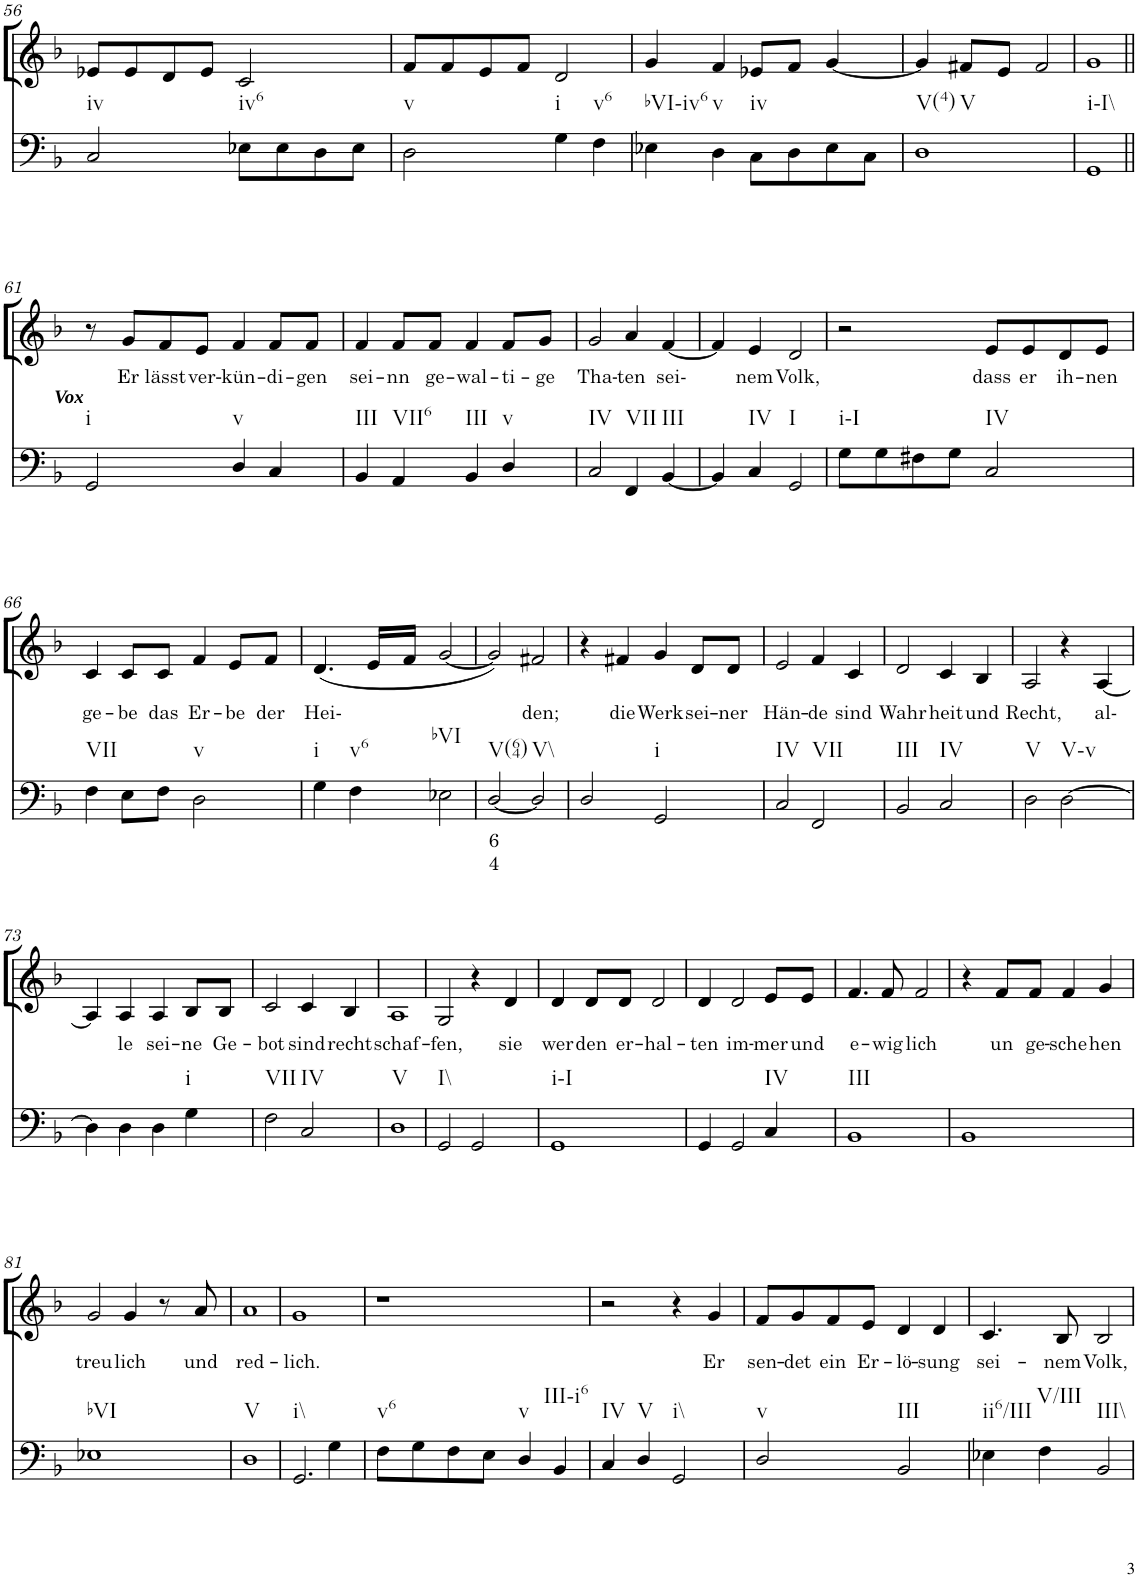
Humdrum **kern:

**kern	**text	**text	**kern	**text
*part2	*part2	*part2	*part1	*part1
*staff2	*staff2	*staff2	*staff1	*staff1
*I"Continuo	*	*	*I"Alto	*
!!LO:PB:g=z
*clefF4	*	*	*clefG2	*
*k[b-]	*	*	*k[b-]	*
*M2/2	*	*	*M2/2	*
=56	=56	=56	=56	=56
!LO:TX:b:t=iv	!	!	!	!
2C/	.	.	8e-X/L	.
.	.	.	8e-/	.
.	.	.	8d/	.
.	.	.	8e-/J	.
!LO:TX:b:t=iv6	!	!	!	!
8E-X\L	.	.	2c/	.
8E-\	.	.	.	.
8D\	.	.	.	.
8E-\J	.	.	.	.
=57	=57	=57	=57	=57
!LO:TX:b:t=v	!	!	!	!
2D\	.	.	8f/L	.
.	.	.	8f/	.
.	.	.	8e/	.
.	.	.	8f/J	.
!LO:TX:b:t=i	!	!	!	!
4G\	.	.	2d/	.
!LO:TX:b:t=v6	!	!	!	!
4F\	.	.	.	.
=58	=58	=58	=58	=58
!LO:TX:b:t=bVI-iv6	!	!	!	!
4E-X\	.	.	4g/	.
!LO:TX:b:t=v	!	!	!	!
4D\	.	.	4f/	.
!LO:TX:b:t=iv	!	!	!	!
8C\L	.	.	8e-X/L	.
8D\	.	.	8f/J	.
8E-\	.	.	[4g/	.
8C\J	.	.	.	.
=59	=59	=59	=59	=59
!LO:TX:b:t=V(4)	!	!	!	!
!LO:TX:b:t=V	!	!	!	!
1D	.	.	4g/]	.
.	.	.	8f#X/L	.
.	.	.	8e/J	.
.	.	.	2f#/	.
=60	=60	=60	=60	=60
!LO:TX:b:t=i\\-I\\	!	!	!	!
1GG	.	.	1g	.
!!LO:LB:g=z
=61||	=61||	=61||	=61||	=61||
!	!	!	!LO:TX:b:Bi:t=Vox	!
!LO:TX:b:t=i	!	!	!	!
2GG/	.	.	8r	.
!	!	!	!	!LO:LY:b
.	.	.	8g/L	Er
!	!	!	!	!LO:LY:b
.	.	.	8f/	lässt
!	!	!	!	!LO:LY:b
.	.	.	8e/J	ver-
!LO:TX:b:t=v	!	!	!	!
!	!	!	!	!LO:LY:b
4D/	.	.	4f/	kün-
!	!	!	!	!LO:LY:b
4C/	.	.	8f/L	di-
!	!	!	!	!LO:LY:b
.	.	.	8f/J	gen
=62	=62	=62	=62	=62
!LO:TX:b:t=III	!	!	!	!
!	!	!	!	!LO:LY:b
4BB-/	.	.	4f/	sei-
!LO:TX:b:t=VII6	!	!	!	!
!	!	!	!	!LO:LY:b
4AA/	.	.	8f/L	nn
!	!	!	!	!LO:LY:b
.	.	.	8f/J	ge-
!LO:TX:b:t=III	!	!	!	!
!	!	!	!	!LO:LY:b
4BB-/	.	.	4f/	wal-
!LO:TX:b:t=v	!	!	!	!
!	!	!	!	!LO:LY:b
4D/	.	.	8f/L	ti-
!	!	!	!	!LO:LY:b
.	.	.	8g/J	ge
=63	=63	=63	=63	=63
!LO:TX:b:t=IV	!	!	!	!
!	!	!	!	!LO:LY:b
2C/	.	.	2g/	Tha-
!LO:TX:b:t=VII	!	!	!	!
!	!	!	!	!LO:LY:b
4FF/	.	.	4a/	ten
!LO:TX:b:t=III	!	!	!	!
!	!	!	!	!LO:LY:b
[4BB-/	.	.	[4f/	sei-
=64	=64	=64	=64	=64
4BB-/]	.	.	4f/]	.
!LO:TX:b:t=IV	!	!	!	!
!	!	!	!	!LO:LY:b
4C/	.	.	4e/	nem
!LO:TX:b:t=I	!	!	!	!
!	!	!	!	!LO:LY:b
2GG/	.	.	2d/	Volk,
=65	=65	=65	=65	=65
!LO:TX:b:t=i-I	!	!	!	!
8G\L	.	.	2r	.
8G\	.	.	.	.
8F#X\	.	.	.	.
8G\J	.	.	.	.
!LO:TX:b:t=IV	!	!	!	!
!	!	!	!	!LO:LY:b
2C/	.	.	8e/L	dass
!	!	!	!	!LO:LY:b
.	.	.	8e/	er
!	!	!	!	!LO:LY:b
.	.	.	8d/	ih-
!	!	!	!	!LO:LY:b
.	.	.	8e/J	nen
!!LO:LB:g=z
=66	=66	=66	=66	=66
!LO:TX:b:t=VII	!	!	!	!
!	!	!	!	!LO:LY:b
4F\	.	.	4c/	ge-
!	!	!	!	!LO:LY:b
8E\L	.	.	8c/L	be
!	!	!	!	!LO:LY:b
8F\J	.	.	8c/J	das
!LO:TX:b:t=v	!	!	!	!
!	!	!	!	!LO:LY:b
2D\	.	.	4f/	Er-
!	!	!	!	!LO:LY:b
.	.	.	8e/L	be
!	!	!	!	!LO:LY:b
.	.	.	8f/J	der
=67	=67	=67	=67	=67
!LO:TX:b:t=i	!	!	!	!
!	!	!	!	!LO:LY:b
4G\	.	.	(4.d/	Hei-
!LO:TX:b:t=v6	!	!	!	!
4F\	.	.	.	.
.	.	.	16e/LL	.
.	.	.	16f/JJ	.
!LO:TX:b:t=bVI	!	!	!	!
2E-X\	.	.	[2g/	.
=68	=68	=68	=68	=68
!LO:TX:b:t=V(64)	!	!	!	!
!	!LO:LY:b	!LO:LY:b	!	!
[2D/	6	4	2g/])	.
!LO:TX:b:t=V\\	!	!	!	!
!	!	!	!	!LO:LY:b
2D/]	.	.	2f#X/	den;
=69	=69	=69	=69	=69
2D/	.	.	4r	.
!	!	!	!	!LO:LY:b
.	.	.	4f#X/	die
!LO:TX:b:t=i	!	!	!	!
!	!	!	!	!LO:LY:b
2GG/	.	.	4g/	Werk
!	!	!	!	!LO:LY:b
.	.	.	8d/L	sei-
!	!	!	!	!LO:LY:b
.	.	.	8d/J	ner
=70	=70	=70	=70	=70
!LO:TX:b:t=IV	!	!	!	!
!	!	!	!	!LO:LY:b
2C/	.	.	2e/	Hän-
!LO:TX:b:t=VII	!	!	!	!
!	!	!	!	!LO:LY:b
2FF/	.	.	4f/	de
!	!	!	!	!LO:LY:b
.	.	.	4c/	sind
=71	=71	=71	=71	=71
!LO:TX:b:t=III	!	!	!	!
!	!	!	!	!LO:LY:b
2BB-/	.	.	2d/	Wahr-
!LO:TX:b:t=IV	!	!	!	!
!	!	!	!	!LO:LY:b
2C/	.	.	4c/	heit
!	!	!	!	!LO:LY:b
.	.	.	4B-/	und
=72	=72	=72	=72	=72
!LO:TX:b:t=V	!	!	!	!
!	!	!	!	!LO:LY:b
2D\	.	.	2A/	Recht,
!LO:TX:b:t=V-v	!	!	!	!
[2D\	.	.	4r	.
!	!	!	!	!LO:LY:b
.	.	.	[4A/	al-
!!LO:LB:g=z
=73	=73	=73	=73	=73
4D\]	.	.	4A/]	.
!	!	!	!	!LO:LY:b
4D\	.	.	4A/	le
!	!	!	!	!LO:LY:b
4D\	.	.	4A/	sei-
!LO:TX:b:t=i	!	!	!	!
!	!	!	!	!LO:LY:b
4G\	.	.	8B-/L	ne
!	!	!	!	!LO:LY:b
.	.	.	8B-/J	Ge-
=74	=74	=74	=74	=74
!LO:TX:b:t=VII	!	!	!	!
!	!	!	!	!LO:LY:b
2F\	.	.	2c/	bot
!LO:TX:b:t=IV	!	!	!	!
!	!	!	!	!LO:LY:b
2C/	.	.	4c/	sind
!	!	!	!	!LO:LY:b
.	.	.	4B-/	recht-
=75	=75	=75	=75	=75
!LO:TX:b:t=V	!	!	!	!
!	!	!	!	!LO:LY:b
1D	.	.	1A	schaf-
=76	=76	=76	=76	=76
!LO:TX:b:t=I\\	!	!	!	!
!	!	!	!	!LO:LY:b
2GG/	.	.	2G/	fen,
2GG/	.	.	4r	.
!	!	!	!	!LO:LY:b
.	.	.	4d/	sie
=77	=77	=77	=77	=77
!LO:TX:b:t=i-I	!	!	!	!
!	!	!	!	!LO:LY:b
1GG	.	.	4d/	wer-
!	!	!	!	!LO:LY:b
.	.	.	8d/L	den
!	!	!	!	!LO:LY:b
.	.	.	8d/J	er-
!	!	!	!	!LO:LY:b
.	.	.	2d/	hal-
=78	=78	=78	=78	=78
!	!	!	!	!LO:LY:b
4GG/	.	.	4d/	ten
!	!	!	!	!LO:LY:b
2GG/	.	.	2d/	im-
!LO:TX:b:t=IV	!	!	!	!
!	!	!	!	!LO:LY:b
4C/	.	.	8e/L	mer
!	!	!	!	!LO:LY:b
.	.	.	8e/J	und
=79	=79	=79	=79	=79
!LO:TX:b:t=III	!	!	!	!
!	!	!	!	!LO:LY:b
1BB-	.	.	4.f/	e-
!	!	!	!	!LO:LY:b
.	.	.	8f/	wig-
!	!	!	!	!LO:LY:b
.	.	.	2f/	lich
=80	=80	=80	=80	=80
1BB-	.	.	4r	.
!	!	!	!	!LO:LY:b
.	.	.	8f/L	un
!	!	!	!	!LO:LY:b
.	.	.	8f/J	ge-
!	!	!	!	!LO:LY:b
.	.	.	4f/	sche-
!	!	!	!	!LO:LY:b
.	.	.	4g/	hen
!!LO:LB:g=z
=81	=81	=81	=81	=81
!LO:TX:b:t=bVI	!	!	!	!
!	!	!	!	!LO:LY:b
1E-X	.	.	2g/	treu-
!	!	!	!	!LO:LY:b
.	.	.	4g/	lich
.	.	.	8r	.
!	!	!	!	!LO:LY:b
.	.	.	8a/	und
=82	=82	=82	=82	=82
!LO:TX:b:t=V	!	!	!	!
!	!	!	!	!LO:LY:b
1D	.	.	1a	red-
=83	=83	=83	=83	=83
!LO:TX:b:t=i\\	!	!	!	!
!	!	!	!	!LO:LY:b
2.GG/	.	.	1g	lich.
4G\	.	.	.	.
=84	=84	=84	=84	=84
!LO:TX:b:t=v6	!	!	!	!
8F\L	.	.	1r	.
8G\	.	.	.	.
8F\	.	.	.	.
8E\J	.	.	.	.
!LO:TX:b:t=v	!	!	!	!
4D/	.	.	.	.
!LO:TX:b:t=III-i6	!	!	!	!
4BB-/	.	.	.	.
=85	=85	=85	=85	=85
!LO:TX:b:t=IV	!	!	!	!
4C/	.	.	2r	.
!LO:TX:b:t=V	!	!	!	!
4D/	.	.	.	.
!LO:TX:b:t=i\\	!	!	!	!
2GG/	.	.	4r	.
!	!	!	!	!LO:LY:b
.	.	.	4g/	Er
=86	=86	=86	=86	=86
!LO:TX:b:t=v	!	!	!	!
!	!	!	!	!LO:LY:b
2D/	.	.	8f/L	sen-
!	!	!	!	!LO:LY:b
.	.	.	8g/	det
!	!	!	!	!LO:LY:b
.	.	.	8f/	ein
!	!	!	!	!LO:LY:b
.	.	.	8e/J	Er-
!LO:TX:b:t=III	!	!	!	!
!	!	!	!	!LO:LY:b
2BB-/	.	.	4d/	lö-
!	!	!	!	!LO:LY:b
.	.	.	4d/	sung
=87	=87	=87	=87	=87
!LO:TX:b:t=ii6/III	!	!	!	!
!	!	!	!	!LO:LY:b
4E-X\	.	.	4.c/	sei-
!LO:TX:b:t=V/III	!	!	!	!
4F\	.	.	.	.
!	!	!	!	!LO:LY:b
.	.	.	8B-/	nem
!LO:TX:b:t=III\\	!	!	!	!
!	!	!	!	!LO:LY:b
2BB-/	.	.	2B-/	Volk,
=	=	=	=	=
*-	*-	*-	*-	*-
